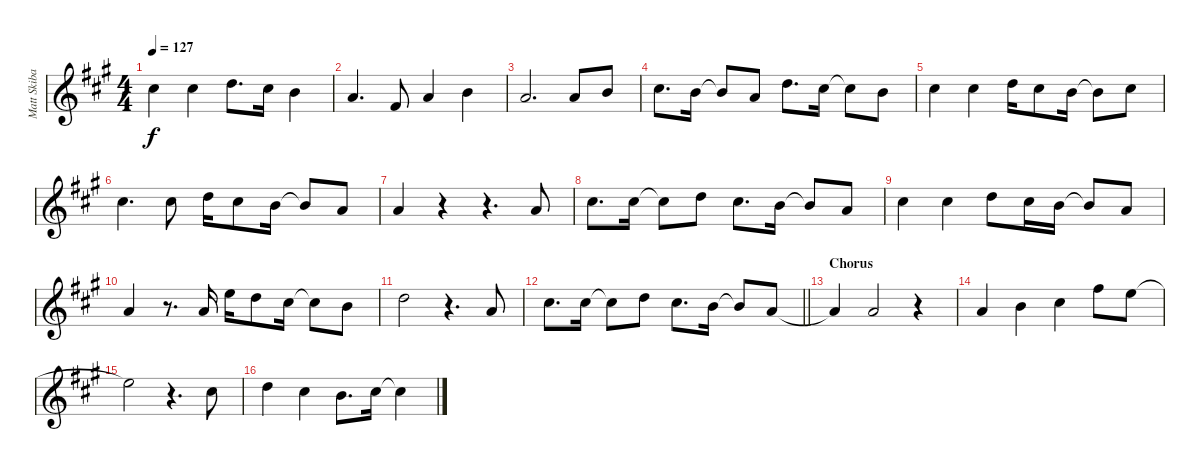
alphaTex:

\track ("Matt Skiba - Vocals" "Matt Skiba") {instrument distortionguitar}
\staff {score}
\tuning (E4 B3 G3 D3 A2 E2) {hide}
\ts (4 4)
\tempo 127
\clef g2
\ks a
2.2.4{dy f} 2.2.4 7.3.8{d} 2.2.16 0.2.4 |
2.3.4{d} 9.5.8 2.3.4 0.2.4 |
2.3.2{d} 2.3.8 4.3.8 |
2.2.8{d} 0.2.16 0.2{t}.8 2.3.8 7.3.8{d} 2.2.16 2.2{t}.8 0.2.8 |
2.2.4 2.2.4 3.2.16 6.3.8 0.2.16 0.2{t}.8 2.2.8 |
2.2.4{d} 2.2.8 3.2.16 2.2.8 0.2.16 0.2{t}.8 2.3.8 |
2.3.4 r.4 r.4{d} 2.3.8 |
6.3.8{d} 2.2.16 2.2{t}.8 3.2.8 2.2.8{d} 0.2.16 0.2{t}.8 2.3.8 |
6.3.4 2.2.4 3.2.8 2.2.16 0.2.16 0.2{t}.8 2.3.8 |
2.3.4 r.8{d} 2.3.16 0.1.16 3.2.8 2.2.16 2.2{t}.8 0.2.8 |
3.2.2 r.4{d} 2.3.8 |
\barLineRight lightlight
2.2.8{d} 2.2.16 2.2{t}.8 3.2.8 2.2.8{d} 0.2.16 0.2{t}.8 2.3.8 |
\section ("" "Chorus")
2.3{t}.4 2.3.2 r.4 |
2.3.4 0.2.4 6.3.4 7.2.8 0.1.8 |
0.1{t}.2 r.4{d} 2.2.8 |
3.2.4 2.2.4 0.2.8{d} 2.2.16 2.2{t}.4
